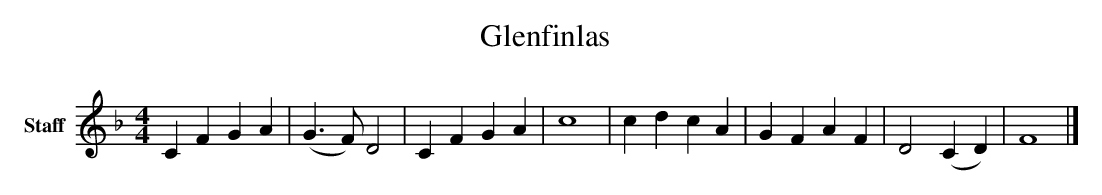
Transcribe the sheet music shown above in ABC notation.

X:1
T: Glenfinlas
L: 1/4
M: 4/4
V: P1 name="Staff"
K: F
[V: P1]  C F G A | (G3/ F/) D2 | C F G A | c4 | c d c A | G F A F | D2 (C D) | F4|]
